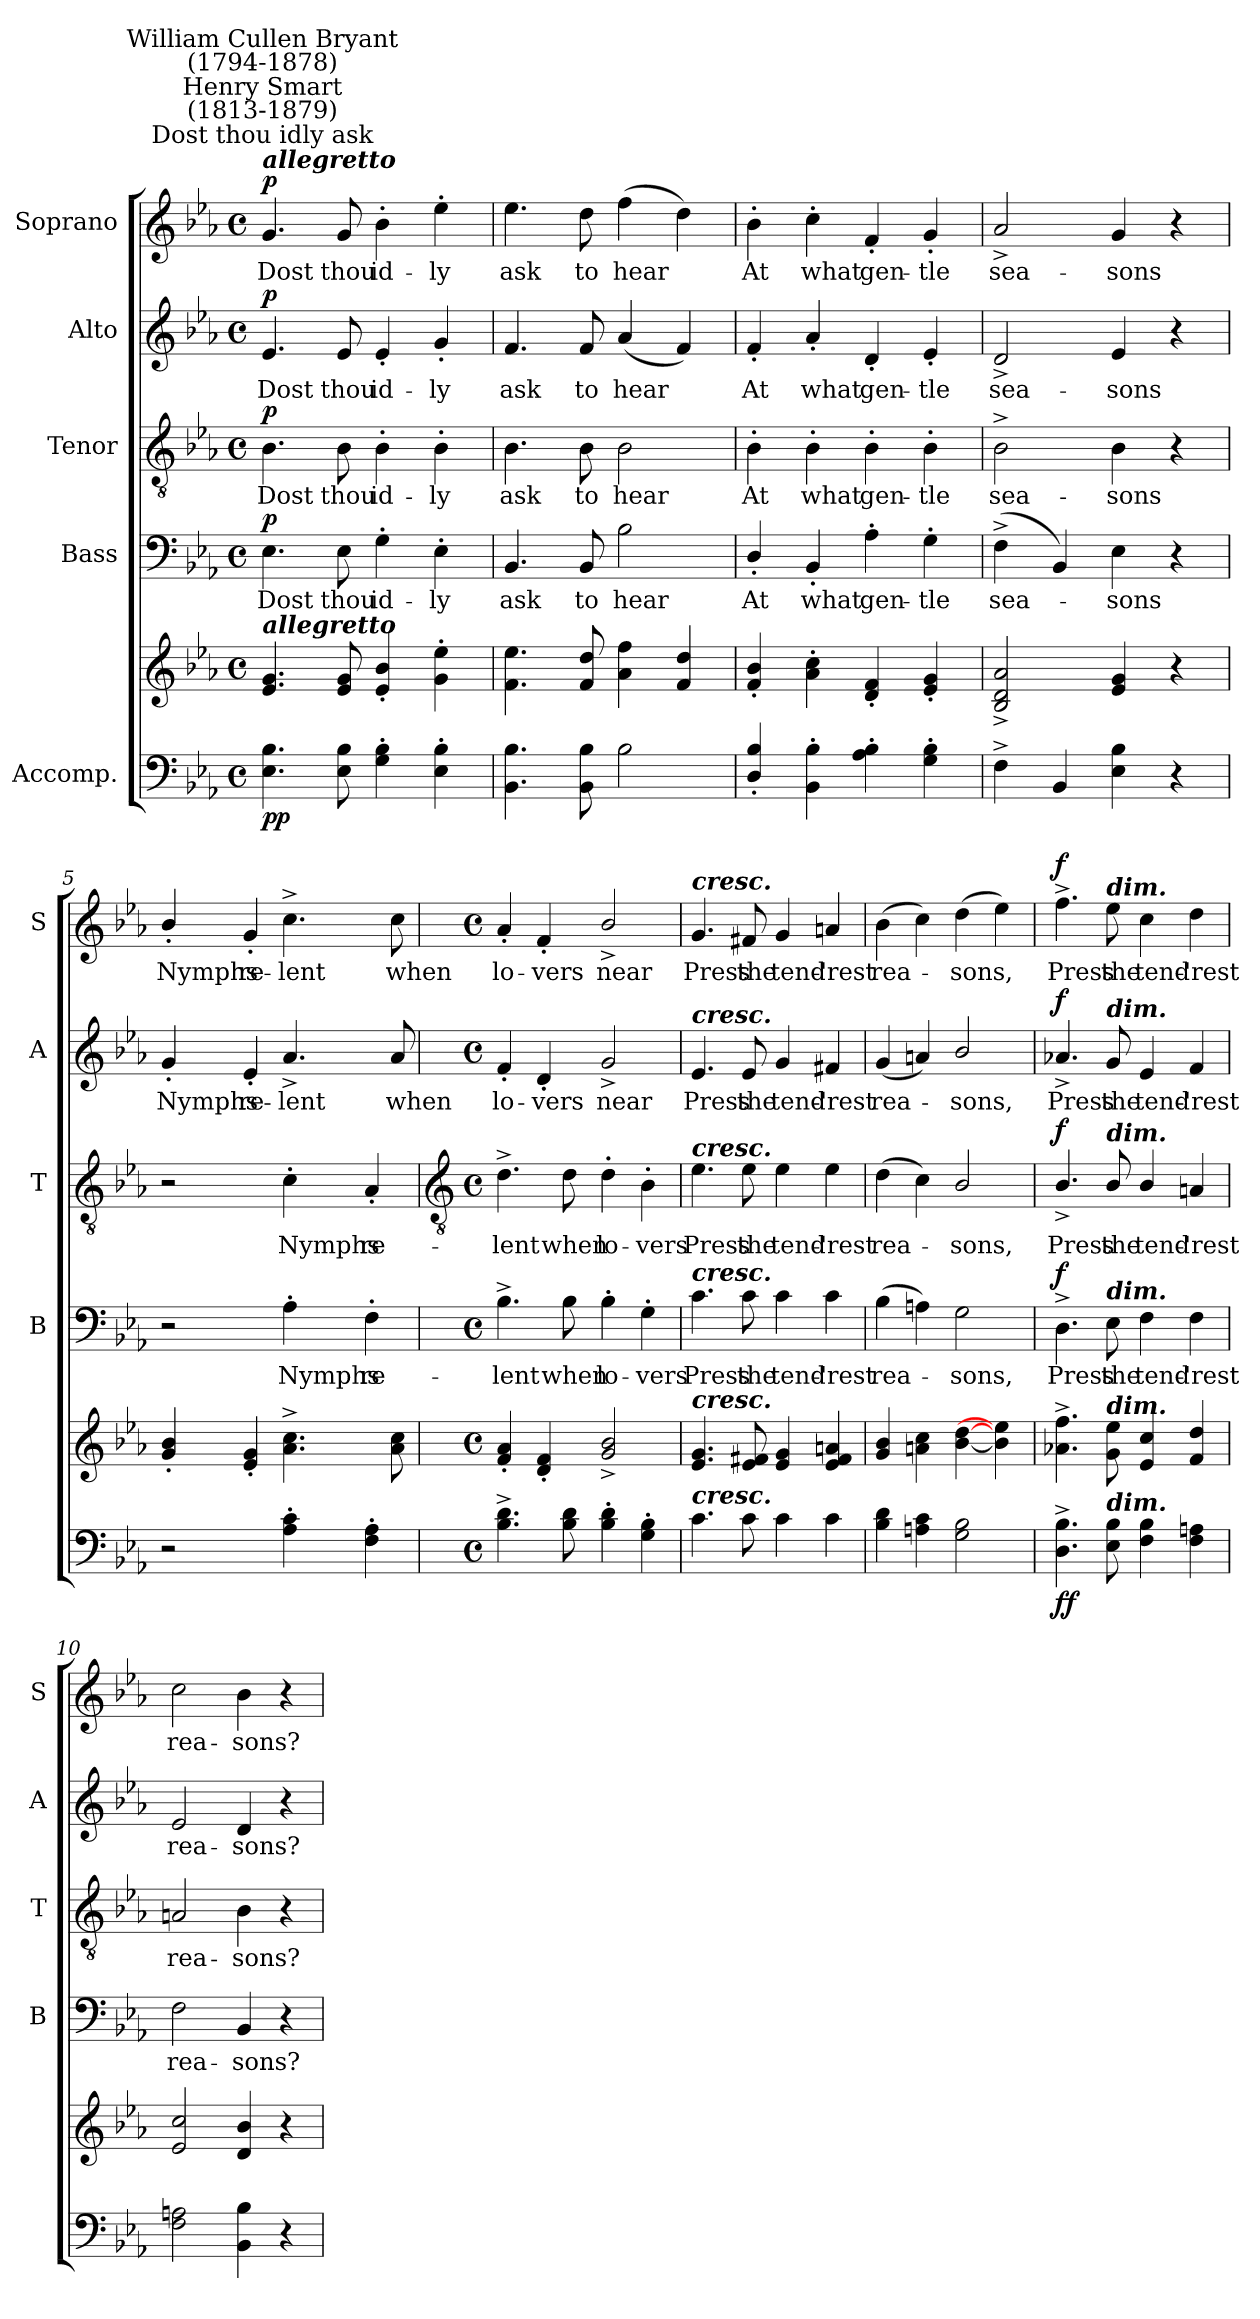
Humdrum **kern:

**kern	**kern	**dynam	**kern	**text	**dynam	**kern	**text	**dynam	**kern	**text	**dynam	**kern	**text	**dynam
*part5	*part5	*part5	*part4	*part4	*part4	*part3	*part3	*part3	*part2	*part2	*part2	*part1	*part1	*part1
*staff6	*staff5	*staff5/6	*staff4	*staff4	*staff4	*staff3	*staff3	*staff3	*staff2	*staff2	*staff2	*staff1	*staff1	*staff1
*I"Accomp.	*	*	*I"Bass	*	*	*I"Tenor	*	*	*I"Alto	*	*	*I"Soprano	*	*
*	*	*	*I'B	*	*	*I'T	*	*	*I'A	*	*	*I'S	*	*
*clefF4	*clefG2	*	*clefF4	*	*	*clefGv2	*	*	*clefG2	*	*	*clefG2	*	*
*k[b-e-a-]	*k[b-e-a-]	*	*k[b-e-a-]	*	*	*k[b-e-a-]	*	*	*k[b-e-a-]	*	*	*k[b-e-a-]	*	*
*E-:	*E-:	*	*E-:	*	*	*E-:	*	*	*E-:	*	*	*E-:	*	*
*M4/4	*M4/4	*	*M4/4	*	*	*M4/4	*	*	*M4/4	*	*	*M4/4	*	*
*met(c)	*met(c)	*	*met(c)	*	*	*met(c)	*	*	*met(c)	*	*	*met(c)	*	*
*MM132	*MM132	*	*MM132	*	*	*MM132	*	*	*MM132	*	*	*MM132	*	*
=1	=1	=1	=1	=1	=1	=1	=1	=1	=1	=1	=1	=1	=1	=1
!	!	!	!	!	!	!	!	!	!	!	!	!LO:TX:a:Bi:t=allegretto	!	!
!	!	!	!	!	!	!	!	!	!	!	!	!LO:TX:a:cj:t=Dost thou idly ask	!	!
!	!	!	!	!	!	!	!	!	!	!	!	!LO:TX:a:cj:t=Henry Smart\n(1813-1879)	!	!
!	!	!	!	!	!	!	!	!	!	!	!	!LO:TX:a:cj:t=William Cullen Bryant\n(1794-1878)	!	!
!	!LO:TX:a:Bi:t=allegretto	!	!	!	!	!	!	!	!	!	!	!	!	!
!	!	!LO:DY:b=2	!	!LO:LY:b	!	!	!LO:LY:b	!	!	!LO:LY:b	!	!	!LO:LY:b	!
!	!	!LO:DY:n=1:b	!	!	!LO:DY:b	!	!	!LO:DY:b	!	!	!LO:DY:b	!	!	!LO:DY:b
4.E- 4.B-	4.e- 4.g	p p	4.E-	Dost	p	4.B-	Dost	p	4.e-	Dost	p	4.g	Dost	p
!	!	!	!	!LO:LY:b	!	!	!LO:LY:b	!	!	!LO:LY:b	!	!	!LO:LY:b	!
8E- 8B-	8e- 8g	.	8E-	thou	.	8B-	thou	.	8e-	thou	.	8g	thou	.
!	!	!	!	!LO:LY:b	!	!	!LO:LY:b	!	!	!LO:LY:b	!	!	!LO:LY:b	!
4G' 4B-'	4e-' 4b-'	.	4G'	id-	.	4B-'	id-	.	4e-'	id-	.	4b-'	id-	.
!	!	!	!	!LO:LY:b	!	!	!LO:LY:b	!	!	!LO:LY:b	!	!	!LO:LY:b	!
4E-' 4B-'	4g' 4ee-'	.	4E-'	-ly	.	4B-'	-ly	.	4g'	-ly	.	4ee-'	-ly	.
=2	=2	=2	=2	=2	=2	=2	=2	=2	=2	=2	=2	=2	=2	=2
!	!	!	!	!LO:LY:b	!	!	!LO:LY:b	!	!	!LO:LY:b	!	!	!LO:LY:b	!
4.BB- 4.B-	4.f 4.ee-	.	4.BB-	ask	.	4.B-	ask	.	4.f	ask	.	4.ee-	ask	.
!	!	!	!	!LO:LY:b	!	!	!LO:LY:b	!	!	!LO:LY:b	!	!	!LO:LY:b	!
8BB- 8B-	8f 8dd	.	8BB-	to	.	8B-	to	.	8f	to	.	8dd	to	.
!	!	!	!	!LO:LY:b	!	!	!LO:LY:b	!	!	!LO:LY:b	!	!	!LO:LY:b	!
2B-	4a- 4ff	.	2B-	hear	.	2B-	hear	.	(<4a-	hear	.	(>4ff	hear	.
.	4f 4dd	.	.	.	.	.	.	.	4f)	.	.	4dd)	.	.
=3	=3	=3	=3	=3	=3	=3	=3	=3	=3	=3	=3	=3	=3	=3
!	!	!	!	!LO:LY:b	!	!	!LO:LY:b	!	!	!LO:LY:b	!	!	!LO:LY:b	!
4D/' 4B-/'	4f' 4b-'	.	4D'/	At	.	4B-'	At	.	4f'	At	.	4b-'	At	.
!	!	!	!	!LO:LY:b	!	!	!LO:LY:b	!	!	!LO:LY:b	!	!	!LO:LY:b	!
4BB-' 4B-'	4a-' 4cc'	.	4BB-'	what	.	4B-'	what	.	4a-'	what	.	4cc'	what	.
!	!	!	!	!LO:LY:b	!	!	!LO:LY:b	!	!	!LO:LY:b	!	!	!LO:LY:b	!
4A-' 4B-'	4d' 4f'	.	4A-'	gen-	.	4B-'	gen-	.	4d'	gen-	.	4f'	gen-	.
!	!	!	!	!LO:LY:b	!	!	!LO:LY:b	!	!	!LO:LY:b	!	!	!LO:LY:b	!
4G' 4B-'	4e-' 4g'	.	4G'	-tle	.	4B-'	-tle	.	4e-'	-tle	.	4g'	-tle	.
=4	=4	=4	=4	=4	=4	=4	=4	=4	=4	=4	=4	=4	=4	=4
!	!	!	!	!LO:LY:b	!	!	!LO:LY:b	!	!	!LO:LY:b	!	!	!LO:LY:b	!
4F^	2B-^ 2d^ 2a-^	.	(<4F^	sea-	.	2B-^	sea-	.	2d^	sea-	.	2a-^	sea-	.
4BB-	.	.	4BB-)	.	.	.	.	.	.	.	.	.	.	.
!	!	!	!	!LO:LY:b	!	!	!LO:LY:b	!	!	!LO:LY:b	!	!	!LO:LY:b	!
4E- 4B-	4e- 4g	.	4E-	sons	.	4B-	-sons	.	4e-	-sons	.	4g	-sons	.
4r	4r	.	4r	.	.	4r	.	.	4r	.	.	4r	.	.
=5	=5	=5	=5	=5	=5	=5	=5	=5	=5	=5	=5	=5	=5	=5
!	!	!	!	!	!	!	!	!	!	!LO:LY:b	!	!	!LO:LY:b	!
2r	4g/' 4b-/'	.	2r	.	.	2r	.	.	4g'	Nymphs	.	4b-'/	Nymphs	.
!	!	!	!	!	!	!	!	!	!	!LO:LY:b	!	!	!LO:LY:b	!
.	4e-' 4g'	.	.	.	.	.	.	.	4e-'	re-	.	4g'	re-	.
!	!	!	!	!LO:LY:b	!	!	!LO:LY:b	!	!	!LO:LY:b	!	!	!LO:LY:b	!
4A-' 4c'	4.a-^ 4.cc^	.	4A-'	Nymphs	.	4c'	Nymphs	.	4.a-^	-lent	.	4.cc^	-lent	.
!	!	!	!	!LO:LY:b	!	!	!LO:LY:b	!	!	!	!	!	!	!
4F' 4A-'	.	.	4F'	re-	.	4A-'	re-	.	.	.	.	.	.	.
!	!	!	!	!	!	!	!	!	!	!LO:LY:b	!	!	!LO:LY:b	!
.	8a- 8cc	.	.	.	.	.	.	.	8a-	when	.	8cc	when	.
!!LO:LB:g=z
=6	=6	=6	=6	=6	=6	=6	=6	=6	=6	=6	=6	=6	=6	=6
*	*	*	*	*	*	*clefGv2	*	*	*	*	*	*	*	*
*M4/4	*M4/4	*	*M4/4	*	*	*M4/4	*	*	*M4/4	*	*	*M4/4	*	*
*met(c)	*met(c)	*	*met(c)	*	*	*met(c)	*	*	*met(c)	*	*	*met(c)	*	*
!	!	!	!	!LO:LY:b	!	!	!LO:LY:b	!	!	!LO:LY:b	!	!	!LO:LY:b	!
4.B-^ 4.d^	4f' 4a-'	.	4.B-^	-lent	.	4.d^	-lent	.	4f'	lo-	.	4a-'	lo-	.
!	!	!	!	!	!	!	!	!	!	!LO:LY:b	!	!	!LO:LY:b	!
.	4d' 4f'	.	.	.	.	.	.	.	4d'	-vers	.	4f'	-vers	.
!	!	!	!	!LO:LY:b	!	!	!LO:LY:b	!	!	!	!	!	!	!
8B- 8d	.	.	8B-	when	.	8d	when	.	.	.	.	.	.	.
!	!	!	!	!LO:LY:b	!	!	!LO:LY:b	!	!	!LO:LY:b	!	!	!LO:LY:b	!
4B-' 4d'	2g/^ 2b-/^	.	4B-'	lo-	.	4d'	lo-	.	2g^	near	.	2b-^/	near	.
!	!	!	!	!LO:LY:b	!	!	!LO:LY:b	!	!	!	!	!	!	!
4G' 4B-'	.	.	4G'	-vers	.	4B-'	-vers	.	.	.	.	.	.	.
=7	=7	=7	=7	=7	=7	=7	=7	=7	=7	=7	=7	=7	=7	=7
!	!	!	!	!	!	!	!	!	!	!	!	!LO:TX:a:Bi:t=cresc.	!	!
!	!	!	!	!	!	!	!	!	!LO:TX:a:Bi:t=cresc.	!	!	!	!	!
!	!	!	!	!	!	!LO:TX:a:Bi:t=cresc.	!	!	!	!	!	!	!	!
!	!	!	!LO:TX:a:Bi:t=cresc.	!	!	!	!	!	!	!	!	!	!	!
!	!LO:TX:a:Bi:t=cresc.	!	!	!	!	!	!	!	!	!	!	!	!	!
!LO:TX:a:Bi:t=cresc.	!	!	!	!	!	!	!	!	!	!	!	!	!	!
!	!	!	!	!LO:LY:b	!	!	!LO:LY:b	!	!	!LO:LY:b	!	!	!LO:LY:b	!
4.c	4.e- 4.g	.	4.c	Press	.	4.e-	Press	.	4.e-	Press	.	4.g	Press	.
!	!	!	!	!LO:LY:b	!	!	!LO:LY:b	!	!	!LO:LY:b	!	!	!LO:LY:b	!
8c	8e- 8f#X	.	8c	the	.	8e-	the	.	8e-	the	.	8f#X	the	.
!	!	!	!	!LO:LY:b	!	!	!LO:LY:b	!	!	!LO:LY:b	!	!	!LO:LY:b	!
4c	4e- 4g	.	4c	tend-	.	4e-	tend-	.	4g	tend-	.	4g	tend-	.
!	!	!	!	!LO:LY:b	!	!	!LO:LY:b	!	!	!LO:LY:b	!	!	!LO:LY:b	!
4c	4e- 4f# 4an	.	4c	-'rest	.	4e-	-'rest	.	4f#X	-'rest	.	4an	-'rest	.
=8	=8	=8	=8	=8	=8	=8	=8	=8	=8	=8	=8	=8	=8	=8
!	!	!	!	!LO:LY:b	!	!	!LO:LY:b	!	!	!LO:LY:b	!	!	!LO:LY:b	!
4B- 4d	4g 4b-	.	(>4B-	rea-	.	(>4d	rea-	.	(<4g	rea-	.	(>4b-	rea-	.
4An 4c	4an 4cc	.	4An)	.	.	4c)	.	.	4an)	.	.	4cc)	.	.
!	!	!	!	!LO:LY:b	!	!	!LO:LY:b	!	!	!LO:LY:b	!	!	!LO:LY:b	!
2G 2B-	[4b- [4dd	.	2G	sons,	.	2B-/	sons,	.	2b-/	sons,	.	(>4dd	sons,	.
.	4b-] 4ee-]	.	.	.	.	.	.	.	.	.	.	4ee-)	.	.
=9	=9	=9	=9	=9	=9	=9	=9	=9	=9	=9	=9	=9	=9	=9
!	!	!LO:DY:b=2	!	!LO:LY:b	!	!	!LO:LY:b	!	!	!LO:LY:b	!	!	!LO:LY:b	!
!	!	!LO:DY:n=1:b	!	!	!LO:DY:b	!	!	!LO:DY:b	!	!	!LO:DY:b	!	!	!LO:DY:b
4.D^ 4.B-^	4.a-X^ 4.ff^	f f	4.D^	Press	f	4.B-^/	Press	f	4.a-X^	Press	f	4.ff^	Press	f
!	!	!	!	!	!	!	!	!	!	!	!	!LO:TX:a:Bi:t=dim.	!	!
!	!	!	!	!	!	!	!	!	!LO:TX:a:Bi:t=dim.	!	!	!	!	!
!	!	!	!	!	!	!LO:TX:a:Bi:t=dim.	!	!	!	!	!	!	!	!
!	!	!	!LO:TX:a:Bi:t=dim.	!	!	!	!	!	!	!	!	!	!	!
!	!LO:TX:a:Bi:t=dim.	!	!	!	!	!	!	!	!	!	!	!	!	!
!LO:TX:a:Bi:t=dim.	!	!	!	!	!	!	!	!	!	!	!	!	!	!
!	!	!	!	!LO:LY:b	!	!	!LO:LY:b	!	!	!LO:LY:b	!	!	!LO:LY:b	!
8E- 8B-	8g 8ee-	.	8E-	the	.	8B-/	the	.	8g	the	.	8ee-	the	.
!	!	!	!	!LO:LY:b	!	!	!LO:LY:b	!	!	!LO:LY:b	!	!	!LO:LY:b	!
4F 4B-	4e- 4cc	.	4F	tend-	.	4B-/	tend-	.	4e-	tend-	.	4cc	tend-	.
!	!	!	!	!LO:LY:b	!	!	!LO:LY:b	!	!	!LO:LY:b	!	!	!LO:LY:b	!
4F 4An	4f 4dd	.	4F	-'rest	.	4An	-'rest	.	4f	-'rest	.	4dd	-'rest	.
=10	=10	=10	=10	=10	=10	=10	=10	=10	=10	=10	=10	=10	=10	=10
!	!	!	!	!LO:LY:b	!	!	!LO:LY:b	!	!	!LO:LY:b	!	!	!LO:LY:b	!
2F 2An	2e- 2cc	.	2F	rea-	.	2An	rea-	.	2e-	rea-	.	2cc	rea-	.
!	!	!	!	!LO:LY:b	!	!	!LO:LY:b	!	!	!LO:LY:b	!	!	!LO:LY:b	!
4BB- 4B-	4d 4b-	.	4BB-	-sons?	.	4B-	-sons?	.	4d	-sons?	.	4b-	-sons?	.
4r	4r	.	4r	.	.	4r	.	.	4r	.	.	4r	.	.
=	=	=	=	=	=	=	=	=	=	=	=	=	=	=
*-	*-	*-	*-	*-	*-	*-	*-	*-	*-	*-	*-	*-	*-	*-
